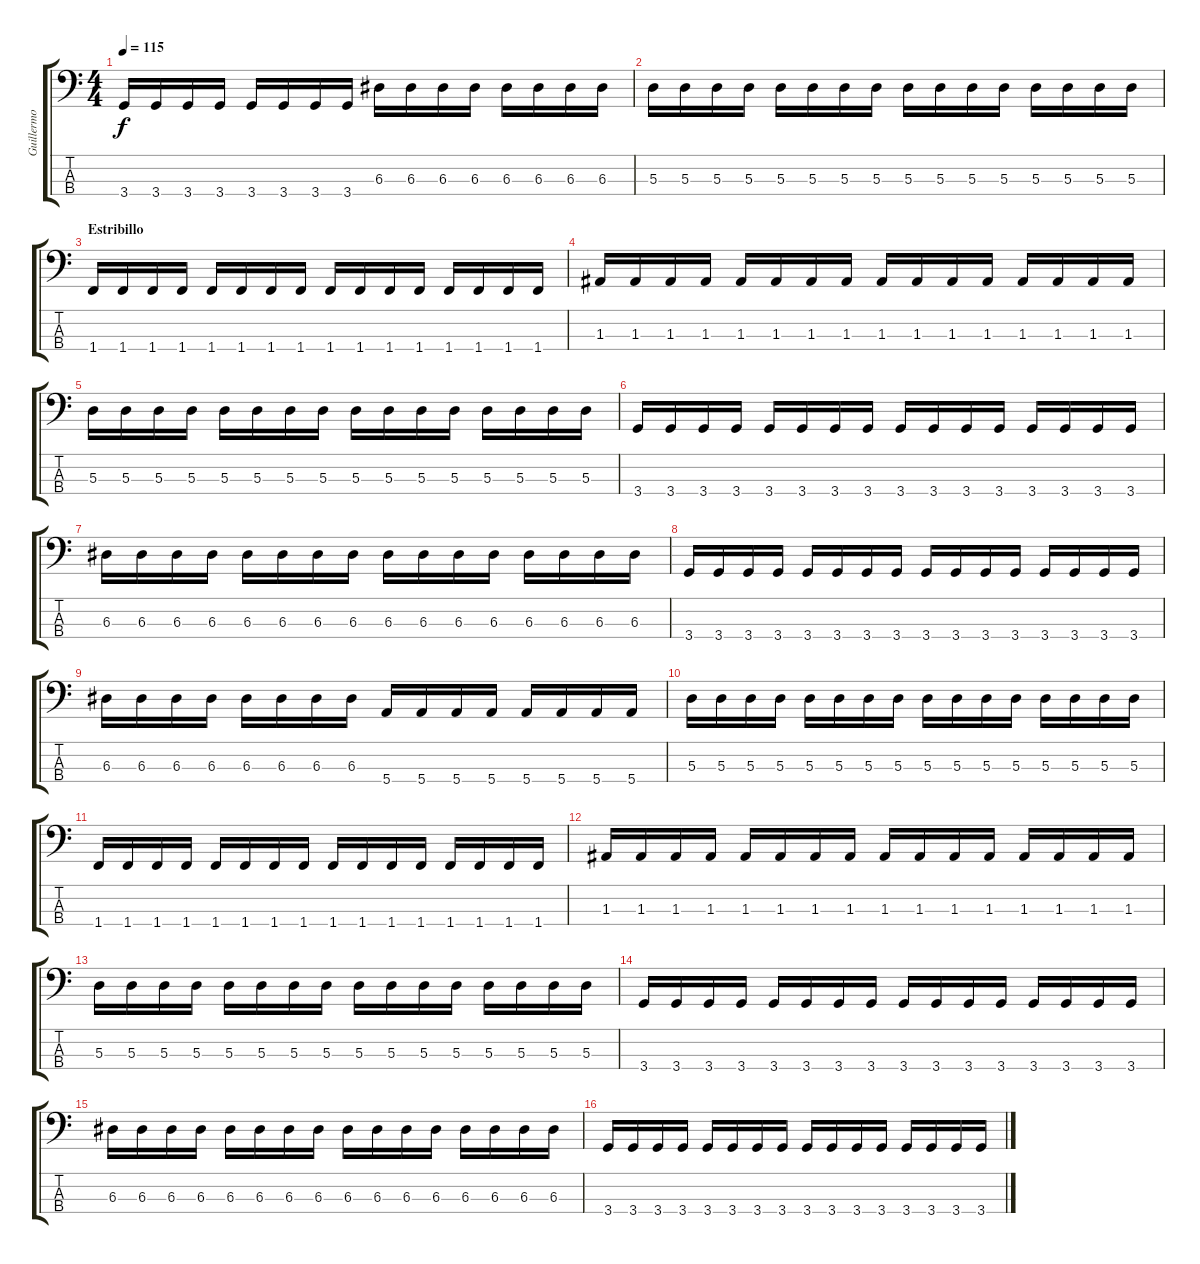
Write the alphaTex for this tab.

\track ("Guillermo Sanchez" "Guillermo ") {instrument electricbasspick}
\staff {score tabs}
\tuning (G2 D2 A1 E1) {hide}
\ts (4 4)
\tempo 115
\clef f4
\ks c
3.4.16{dy f} 3.4.16 3.4.16 3.4.16 3.4.16 3.4.16 3.4.16 3.4.16 6.3.16 6.3.16 6.3.16 6.3.16 6.3.16 6.3.16 6.3.16 6.3.16 |
5.3.16 5.3.16 5.3.16 5.3.16 5.3.16 5.3.16 5.3.16 5.3.16 5.3.16 5.3.16 5.3.16 5.3.16 5.3.16 5.3.16 5.3.16 5.3.16 |
\section ("" "Estribillo")
1.4.16 1.4.16 1.4.16 1.4.16 1.4.16 1.4.16 1.4.16 1.4.16 1.4.16 1.4.16 1.4.16 1.4.16 1.4.16 1.4.16 1.4.16 1.4.16 |
1.3.16 1.3.16 1.3.16 1.3.16 1.3.16 1.3.16 1.3.16 1.3.16 1.3.16 1.3.16 1.3.16 1.3.16 1.3.16 1.3.16 1.3.16 1.3.16 |
5.3.16 5.3.16 5.3.16 5.3.16 5.3.16 5.3.16 5.3.16 5.3.16 5.3.16 5.3.16 5.3.16 5.3.16 5.3.16 5.3.16 5.3.16 5.3.16 |
3.4.16 3.4.16 3.4.16 3.4.16 3.4.16 3.4.16 3.4.16 3.4.16 3.4.16 3.4.16 3.4.16 3.4.16 3.4.16 3.4.16 3.4.16 3.4.16 |
6.3.16 6.3.16 6.3.16 6.3.16 6.3.16 6.3.16 6.3.16 6.3.16 6.3.16 6.3.16 6.3.16 6.3.16 6.3.16 6.3.16 6.3.16 6.3.16 |
3.4.16 3.4.16 3.4.16 3.4.16 3.4.16 3.4.16 3.4.16 3.4.16 3.4.16 3.4.16 3.4.16 3.4.16 3.4.16 3.4.16 3.4.16 3.4.16 |
6.3.16 6.3.16 6.3.16 6.3.16 6.3.16 6.3.16 6.3.16 6.3.16 5.4.16 5.4.16 5.4.16 5.4.16 5.4.16 5.4.16 5.4.16 5.4.16 |
5.3.16 5.3.16 5.3.16 5.3.16 5.3.16 5.3.16 5.3.16 5.3.16 5.3.16 5.3.16 5.3.16 5.3.16 5.3.16 5.3.16 5.3.16 5.3.16 |
1.4.16 1.4.16 1.4.16 1.4.16 1.4.16 1.4.16 1.4.16 1.4.16 1.4.16 1.4.16 1.4.16 1.4.16 1.4.16 1.4.16 1.4.16 1.4.16 |
1.3.16 1.3.16 1.3.16 1.3.16 1.3.16 1.3.16 1.3.16 1.3.16 1.3.16 1.3.16 1.3.16 1.3.16 1.3.16 1.3.16 1.3.16 1.3.16 |
5.3.16 5.3.16 5.3.16 5.3.16 5.3.16 5.3.16 5.3.16 5.3.16 5.3.16 5.3.16 5.3.16 5.3.16 5.3.16 5.3.16 5.3.16 5.3.16 |
3.4.16 3.4.16 3.4.16 3.4.16 3.4.16 3.4.16 3.4.16 3.4.16 3.4.16 3.4.16 3.4.16 3.4.16 3.4.16 3.4.16 3.4.16 3.4.16 |
6.3.16 6.3.16 6.3.16 6.3.16 6.3.16 6.3.16 6.3.16 6.3.16 6.3.16 6.3.16 6.3.16 6.3.16 6.3.16 6.3.16 6.3.16 6.3.16 |
3.4.16 3.4.16 3.4.16 3.4.16 3.4.16 3.4.16 3.4.16 3.4.16 3.4.16 3.4.16 3.4.16 3.4.16 3.4.16 3.4.16 3.4.16 3.4.16
